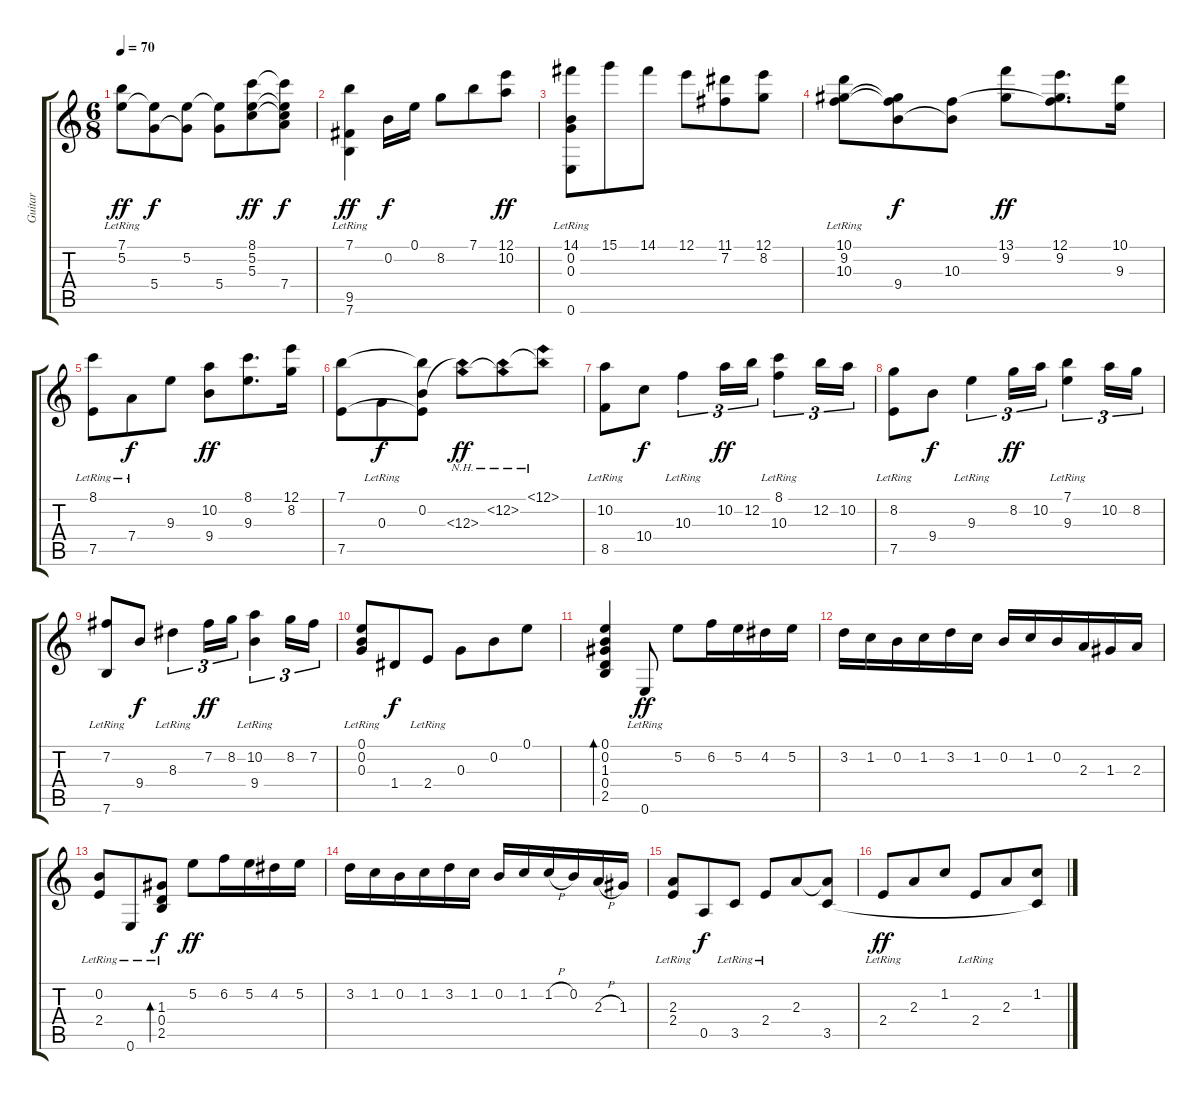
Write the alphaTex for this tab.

\track ("Guitar" "Guitar") {instrument acousticguitarnylon}
\staff {score tabs}
\tuning (E4 B3 G3 D3 A2 E2) {hide}
\ts (6 8)
\tempo 70
\clef g2
\ks c
(7.1{lr} 5.2).8{dy ff} (5.2{t} 5.4).8{dy f} (5.2 5.4{t}).8 (5.2{t} 5.4).8 (8.1 5.2 5.3).8{dy ff} (8.1{t} 5.2{t} 5.3{t} 7.4).8{dy f} |
(7.1{lr} 9.5{lr} 7.6{lr}).4{dy ff} 0.2.16{dy f} 0.1.16 8.2.8 7.1.8 (12.1 10.2).8{dy ff} |
(14.1 0.2{lr} 0.3{lr} 0.6{lr}).8 15.1.8 14.1.8 12.1.8 (11.1 7.2).8 (12.1 8.2).8 |
(10.1{lr} 9.2 10.3).8 (9.2{t} 10.3{t} 9.4).8{dy f} (10.3 9.4{t}).8 (13.1 9.2).8{dy ff} (12.1 9.2 10.3{t}).8{d} (10.1 9.3).16 |
(8.1{lr} 7.5{lr}).8 7.4{lr}.8{dy f} 9.3.8 (10.2 9.4).8{dy ff} (8.1 9.3).8{d} (12.1 8.2).16 |
(7.1 7.5).8 0.3{lr}.8{dy f} (7.1{t} 0.2 7.5{t}).8 (0.2{nh t} 12.3{nh}).8{dy ff} (12.2{nh} 12.3{nh t}).8 (12.1{nh} 12.2{nh t}).8 |
(10.2{lr} 8.5{lr}).8 10.4.8{dy f} 10.3{lr}.4{tu (3 2)} 10.2.16{tu (3 2) dy ff} 12.2.16{tu (3 2)} (8.1{lr} 10.3{lr}).4{tu (3 2)} 12.2.16{tu (3 2)} 10.2.16{tu (3 2)} |
(8.2{lr} 7.5{lr}).8 9.4.8{dy f} 9.3{lr}.4{tu (3 2)} 8.2.16{tu (3 2) dy ff} 10.2.16{tu (3 2)} (7.1{lr} 9.3{lr}).4{tu (3 2)} 10.2.16{tu (3 2)} 8.2.16{tu (3 2)} |
(7.2{lr} 7.6{lr}).8 9.4.8{dy f} 8.3{lr}.4{tu (3 2)} 7.2.16{tu (3 2) dy ff} 8.2.16{tu (3 2)} (10.2 9.4{lr}).4{tu (3 2)} 8.2.16{tu (3 2)} 7.2.16{tu (3 2)} |
(0.1{lr} 0.2{lr} 0.3{lr}).8 1.4.8{dy f} 2.4{lr}.8 0.3.8 0.2.8 0.1.8 |
(0.1 0.2 1.3 0.4 2.5).4{bd 240} 0.6{lr}.8{dy ff} 5.2.8 6.2.16 5.2.16 4.2.16 5.2.16 |
3.2.16 1.2.16 0.2.16 1.2.16 3.2.16 1.2.16 0.2.16 1.2.16 0.2.16 2.3.16 1.3.16 2.3.16 |
(0.2{lr} 2.4{lr}).8 0.6{lr}.8 (1.3{lr} 0.4{lr} 2.5{lr}).8{bd 240 dy f} 5.2.8{dy ff} 6.2.16 5.2.16 4.2.16 5.2.16 |
3.2.16 1.2.16 0.2.16 1.2.16 3.2.16 1.2.16 0.2.16 1.2.16 1.2{h}.16 0.2.16 2.3{h}.16 1.3.16 |
(2.3{lr} 2.4{lr}).8 0.5.8{dy f} 3.5{lr}.8 2.4{lr}.8 2.3.8 (2.3{t} 3.5).8 |
2.4{lr}.8{dy ff} 2.3.8 1.2.8 2.4{lr}.8 2.3.8 (1.2 3.5{t}).8
